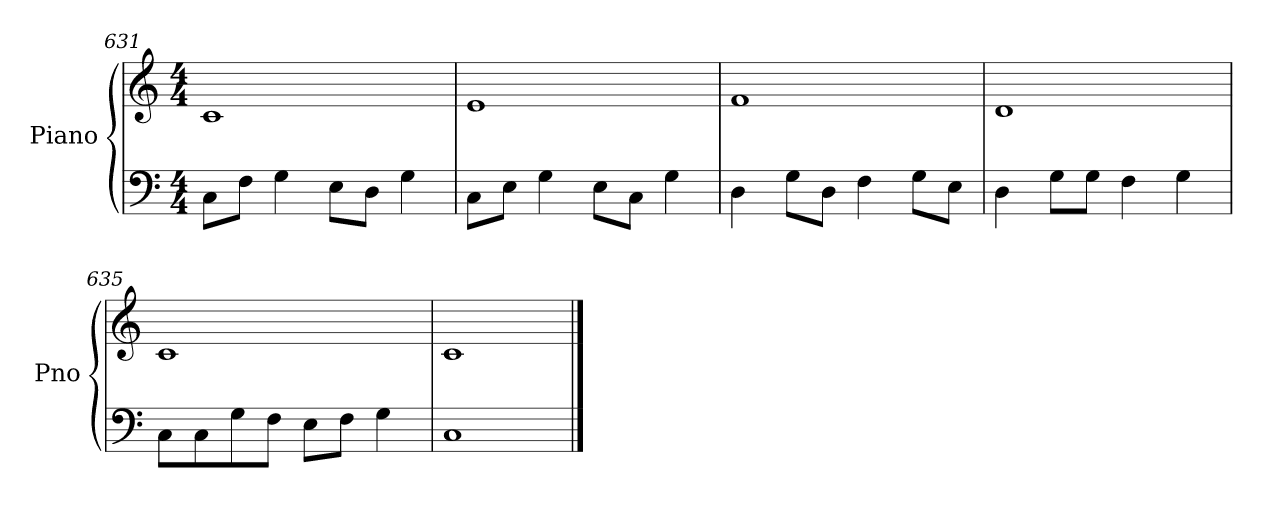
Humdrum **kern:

**kern	**kern
*part1	*part1
*staff2	*staff1
*I"Piano	*
*I'Pno	*
!!LO:LB:g=z
*clefF4	*clefG2
*k[]	*k[]
*M4/4	*M4/4
=631	=631
8C\L	1c
8F\J	.
4G\	.
8E\L	.
8D\J	.
4G\	.
=632	=632
8C\L	1e
8E\J	.
4G\	.
8E\L	.
8C\J	.
4G\	.
=633	=633
4D\	1f
8G\L	.
8D\J	.
4F\	.
8G\L	.
8E\J	.
=634	=634
4D\	1d
8G\L	.
8G\J	.
4F\	.
4G\	.
=635	=635
8C\L	1c
8C\	.
8G\	.
8F\J	.
8E\L	.
8F\J	.
4G\	.
=636	=636
1C	1c
==	==
*-	*-
